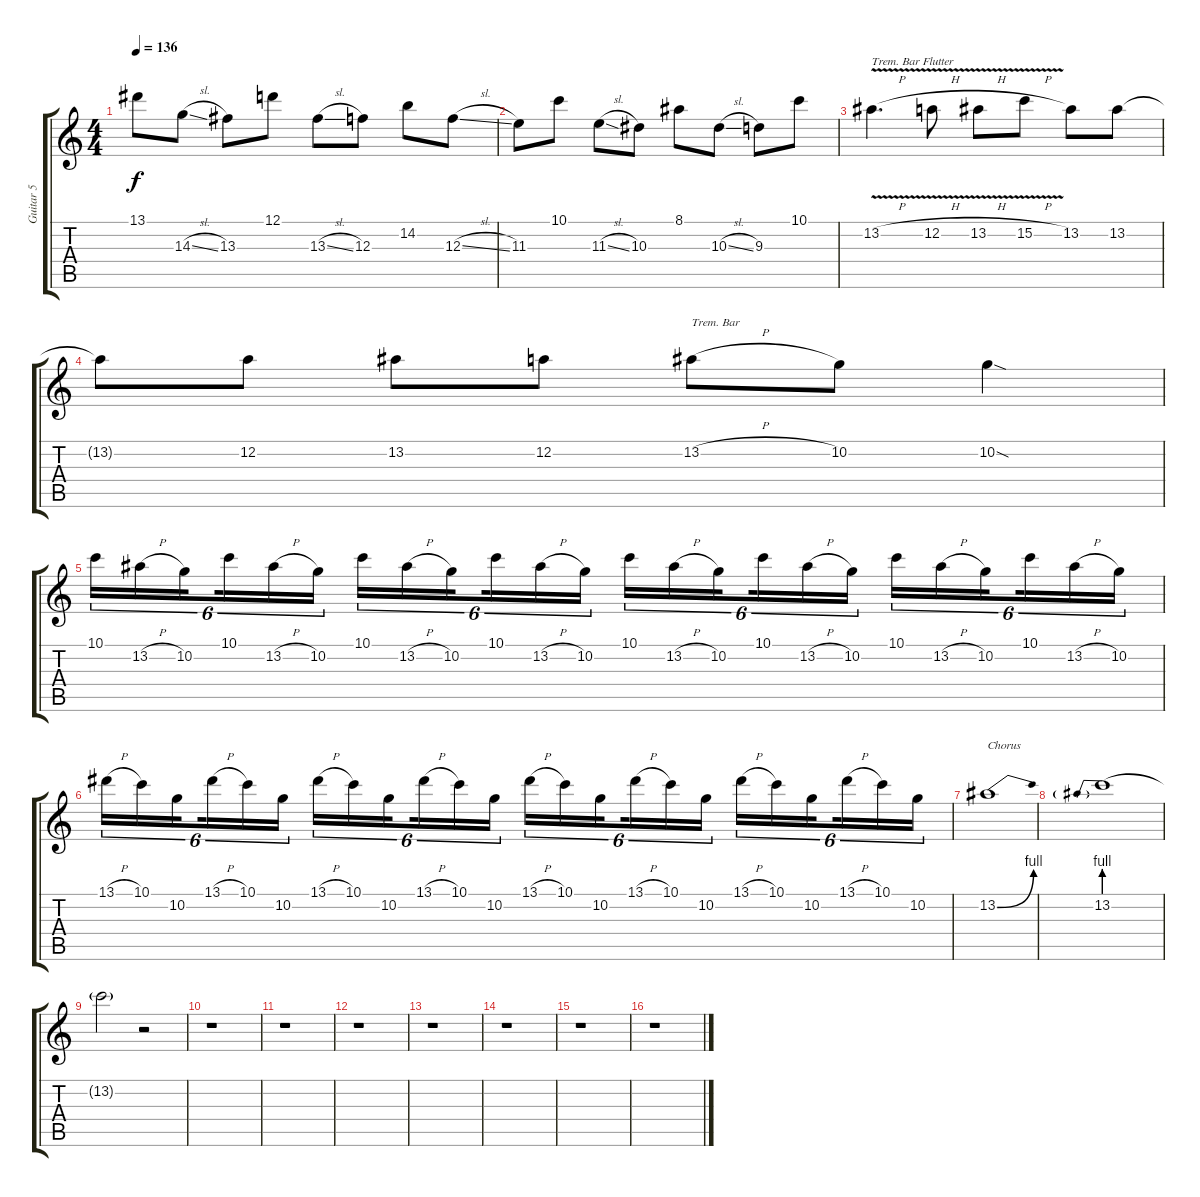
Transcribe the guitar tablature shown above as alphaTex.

\track ("Guitar 5" "Guitar 5") {instrument distortionguitar}
\staff {score tabs}
\tuning (D4 A3 F3 C3 G2 C2) {hide}
\ts (4 4)
\tempo 136
\clef g2
\ks c
13.1.8{dy f} 14.3{sl}.8 13.3.8 12.1.8 13.3{sl}.8 12.3.8 14.2.8 12.3{sl}.8 |
11.3.8 10.1.8 11.3{sl}.8 10.3.8 8.1.8 10.3{sl}.8 9.3.8 10.1.8 |
13.2{v h}.4{d txt "Trem. Bar Flutter"} 12.2{v h}.8 13.2{v h}.8 15.2{v h}.8 13.2.8 13.2.8 |
13.2{t}.8 12.2.8 13.2.8 12.2.8 13.2{h}.8{txt "Trem. Bar"} 10.2.8 10.2{sod}.4 |
10.1.16{tu (6 4)} 13.2{h}.16{tu (6 4)} 10.2.16{tu (6 4) beam splitsecondary} 10.1.16{tu (6 4)} 13.2{h}.16{tu (6 4)} 10.2.16{tu (6 4)} 10.1.16{tu (6 4)} 13.2{h}.16{tu (6 4)} 10.2.16{tu (6 4) beam splitsecondary} 10.1.16{tu (6 4)} 13.2{h}.16{tu (6 4)} 10.2.16{tu (6 4)} 10.1.16{tu (6 4)} 13.2{h}.16{tu (6 4)} 10.2.16{tu (6 4) beam splitsecondary} 10.1.16{tu (6 4)} 13.2{h}.16{tu (6 4)} 10.2.16{tu (6 4)} 10.1.16{tu (6 4)} 13.2{h}.16{tu (6 4)} 10.2.16{tu (6 4) beam splitsecondary} 10.1.16{tu (6 4)} 13.2{h}.16{tu (6 4)} 10.2.16{tu (6 4)} |
13.1{h}.16{tu (6 4)} 10.1.16{tu (6 4)} 10.2.16{tu (6 4) beam splitsecondary} 13.1{h}.16{tu (6 4)} 10.1.16{tu (6 4)} 10.2.16{tu (6 4)} 13.1{h}.16{tu (6 4)} 10.1.16{tu (6 4)} 10.2.16{tu (6 4) beam splitsecondary} 13.1{h}.16{tu (6 4)} 10.1.16{tu (6 4)} 10.2.16{tu (6 4)} 13.1{h}.16{tu (6 4)} 10.1.16{tu (6 4)} 10.2.16{tu (6 4) beam splitsecondary} 13.1{h}.16{tu (6 4)} 10.1.16{tu (6 4)} 10.2.16{tu (6 4)} 13.1{h}.16{tu (6 4)} 10.1.16{tu (6 4)} 10.2.16{tu (6 4) beam splitsecondary} 13.1{h}.16{tu (6 4)} 10.1.16{tu (6 4)} 10.2.16{tu (6 4)} |
13.2{be (bend 0 0 60 4)}.1{txt "Chorus"} |
13.2{be (prebend 0 4 60 4)}.1 |
13.2{t}.2 r.2 |
r.1 |
r.1 |
r.1 |
r.1 |
r.1 |
r.1 |
r.1
